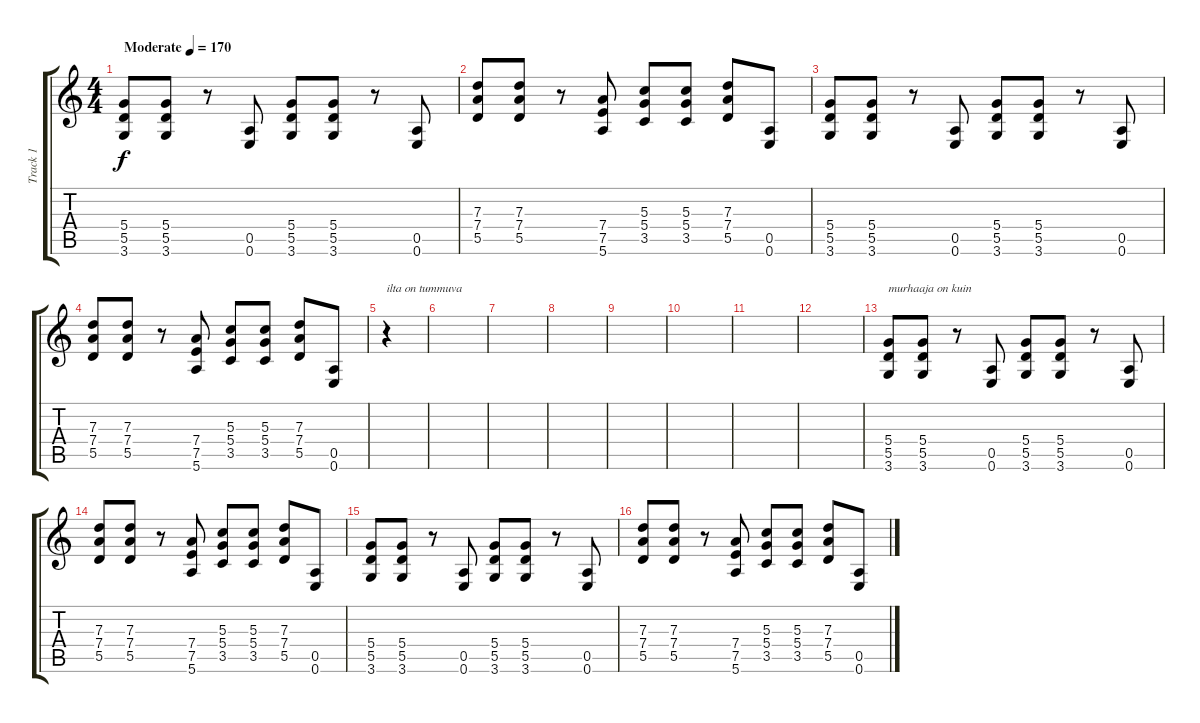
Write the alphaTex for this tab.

\track ("Track 1" "Track 1") {instrument overdrivenguitar}
\staff {score tabs}
\tuning (E4 B3 G3 D3 A2 E2) {hide}
\ts (4 4)
\tempo (170 "Moderate")
\clef g2
\ks c
(5.4 5.5 3.6).8{dy f instrument overdrivenguitar} (5.4 5.5 3.6).8 r.8 (0.5 0.6).8 (5.4 5.5 3.6).8 (5.4 5.5 3.6).8 r.8 (0.5 0.6).8 |
(7.3 7.4 5.5).8 (7.3 7.4 5.5).8 r.8 (7.4 7.5 5.6).8 (5.3 5.4 3.5).8 (5.3 5.4 3.5).8 (7.3 7.4 5.5).8 (0.5 0.6).8 |
(5.4 5.5 3.6).8 (5.4 5.5 3.6).8 r.8 (0.5 0.6).8 (5.4 5.5 3.6).8 (5.4 5.5 3.6).8 r.8 (0.5 0.6).8 |
(7.3 7.4 5.5).8 (7.3 7.4 5.5).8 r.8 (7.4 7.5 5.6).8 (5.3 5.4 3.5).8 (5.3 5.4 3.5).8 (7.3 7.4 5.5).8 (0.5 0.6).8 |
r.4{txt "ilta on tummuva"} |
|
|
|
|
|
|
|
(5.4 5.5 3.6).8{txt "murhaaja on kuin"} (5.4 5.5 3.6).8 r.8 (0.5 0.6).8 (5.4 5.5 3.6).8 (5.4 5.5 3.6).8 r.8 (0.5 0.6).8 |
(7.3 7.4 5.5).8 (7.3 7.4 5.5).8 r.8 (7.4 7.5 5.6).8 (5.3 5.4 3.5).8 (5.3 5.4 3.5).8 (7.3 7.4 5.5).8 (0.5 0.6).8 |
(5.4 5.5 3.6).8 (5.4 5.5 3.6).8 r.8 (0.5 0.6).8 (5.4 5.5 3.6).8 (5.4 5.5 3.6).8 r.8 (0.5 0.6).8 |
(7.3 7.4 5.5).8 (7.3 7.4 5.5).8 r.8 (7.4 7.5 5.6).8 (5.3 5.4 3.5).8 (5.3 5.4 3.5).8 (7.3 7.4 5.5).8 (0.5 0.6).8
